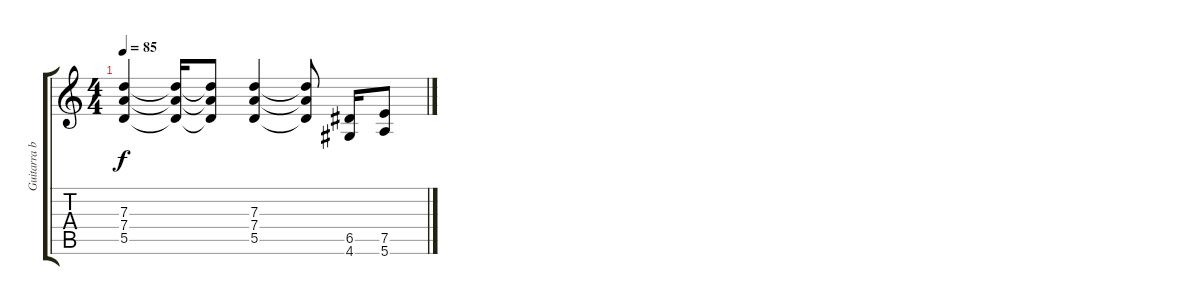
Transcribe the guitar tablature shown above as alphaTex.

\track ("Guitarra base" "Guitarra b") {instrument distortionguitar}
\staff {score tabs}
\tuning (E4 B3 G3 D3 A2 E2) {hide}
\ts (4 4)
\tempo 85
\clef g2
\ks c
(7.3 7.4 5.5).4{dy f} (7.3{t} 7.4{t} 5.5{t}).16 (7.3{t} 7.4{t} 5.5{t}).8 (7.3 7.4 5.5).4 (7.3{t} 7.4{t} 5.5{t}).8 (6.5 4.6).16 (7.5 5.6).8
